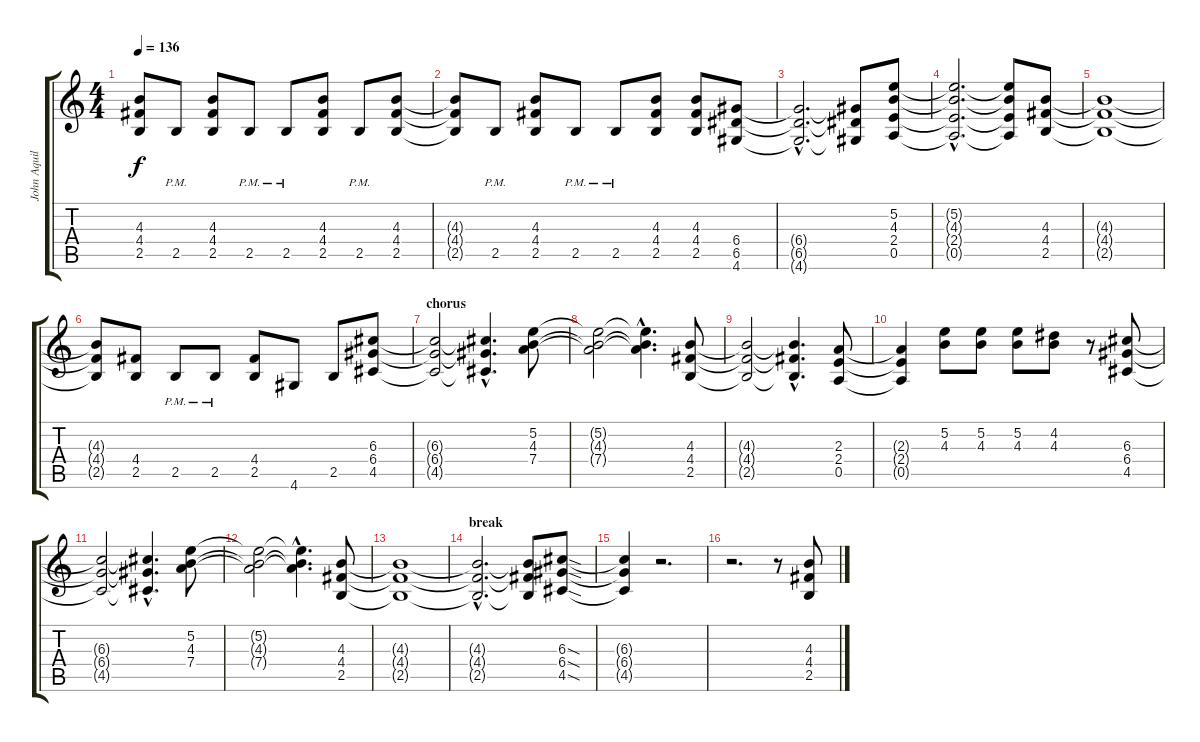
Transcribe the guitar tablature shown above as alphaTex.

\track ("John Aquilino" "John Aquil") {instrument distortionguitar}
\staff {score tabs}
\tuning (E4 B3 G3 D3 A2 E2) {hide}
\ts (4 4)
\tempo 136
\clef g2
\ks c
(4.3{t} 4.4{t} 2.5{t}).8{dy f} 2.5{pm}.8 (4.3 4.4 2.5).8 2.5{pm}.8 2.5{pm}.8 (4.3 4.4 2.5).8 2.5{pm}.8 (4.3 4.4 2.5).8 |
(4.3{t} 4.4{t} 2.5{t}).8 2.5{pm}.8 (4.3 4.4 2.5).8 2.5{pm}.8 2.5{pm}.8 (4.3 4.4 2.5).8 (4.3 4.4 2.5).8 (6.4 6.5 4.6).8 |
(6.4{hac t} 6.5{hac t} 4.6{hac t}).2{d} (6.4{t} 6.5{t} 4.6{t}).8 (5.2 4.3 2.4 0.5).8 |
(5.2{hac t} 4.3{hac t} 2.4{hac t} 0.5{hac t}).2{d} (5.2{t} 4.3{t} 2.4{t} 0.5{t}).8 (4.3 4.4 2.5).8 |
(4.3{t} 4.4{t} 2.5{t}).1 |
(4.3{t} 4.4{t} 2.5{t}).8 (4.4 2.5).8 2.5{pm}.8 2.5{pm}.8 (4.4 2.5).8 4.6.8 2.5.8 (6.3 6.4 4.5).8 |
\section ("" "chorus")
(6.3{t} 6.4{t} 4.5{t}).2 (6.3{hac t} 6.4{hac t} 4.5{hac t}).4{d} (5.2 4.3 7.4).8 |
(5.2{t} 4.3{t} 7.4{t}).2 (5.2{hac t} 4.3{hac t} 7.4{hac t}).4{d} (4.3 4.4 2.5).8 |
(4.3{t} 4.4{t} 2.5{t}).2 (4.3{hac t} 4.4{hac t} 2.5{hac t}).4{d} (2.3 2.4 0.5).8 |
(2.3{t} 2.4{t} 0.5{t}).4 (5.2 4.3).8 (5.2 4.3).8 (5.2 4.3).8 (4.2 4.3).8 r.8 (6.3 6.4 4.5).8 |
(6.3{t} 6.4{t} 4.5{t}).2 (6.3{hac t} 6.4{hac t} 4.5{hac t}).4{d} (5.2 4.3 7.4).8 |
(5.2{t} 4.3{t} 7.4{t}).2 (5.2{hac t} 4.3{hac t} 7.4{hac t}).4{d} (4.3 4.4 2.5).8 |
(4.3{t} 4.4{t} 2.5{t}).1 |
\section ("" "break")
(4.3{hac t} 4.4{hac t} 2.5{hac t}).2{d} (4.3{t} 4.4{t} 2.5{t}).8 (6.3{sod} 6.4{sod} 4.5{sod}).8 |
(6.3{t} 6.4{t} 4.5{t}).4 r.2{d} |
r.2{d} r.8 (4.3 4.4 2.5).8
